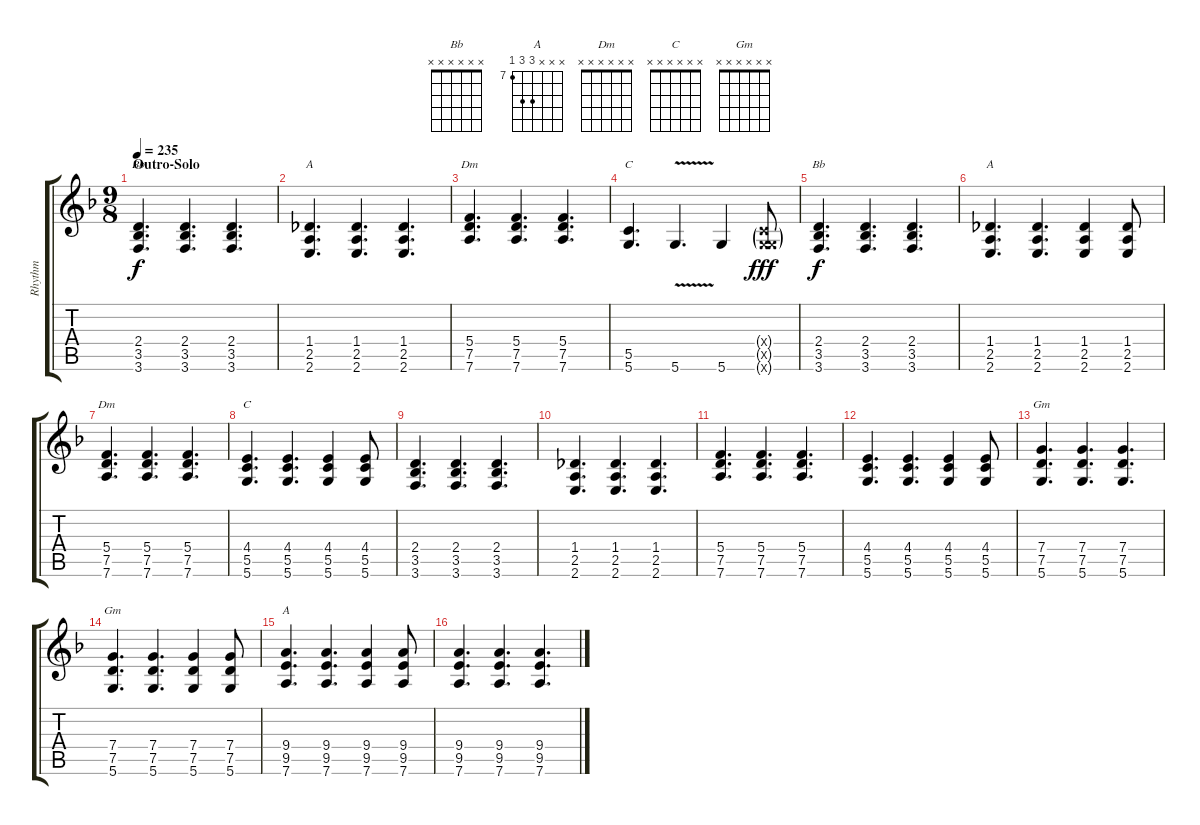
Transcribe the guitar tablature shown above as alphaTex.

\track ("Rhythm" "Rhythm") {instrument overdrivenguitar}
\staff {score tabs}
\tuning (D4 A3 F3 C3 G2 D2) {hide}
\chord ("Bb" x x x 2 3 3)
\chord ("A" x x x 1 2 2)
\chord ("Dm" x x x 5 7 7) {firstfret 5}
\chord ("C" x x x 4 5 5) {firstfret 4}
\chord ("Bb" x x x x x x)
\chord ("A" x x x x x x)
\chord ("Dm" x x x x x x)
\chord ("C" x x x x x x)
\chord ("Gm" x x x 7 7 5) {firstfret 5}
\chord ("Gm" x x x x x x)
\chord ("A" x x x 9 9 7) {firstfret 7}
\ts (9 8)
\section ("" "Outro-Solo")
\tempo 235
\clef g2
\ks dminor
(2.4 3.5 3.6).4{d ch "Bb" dy f instrument overdrivenguitar} (2.4 3.5 3.6).4{d} (2.4 3.5 3.6).4{d} |
(1.4 2.5 2.6).4{d ch "A"} (1.4 2.5 2.6).4{d} (1.4 2.5 2.6).4{d} |
(5.4 7.5 7.6).4{d ch "Dm"} (5.4 7.5 7.6).4{d} (5.4 7.5 7.6).4{d} |
(5.5 5.6).4{d ch "C"} 5.6{v}.4{d} 5.6.4 (0.4{g x} 0.5{g x} 5.6{g x}).8{dy fff} |
(2.4 3.5 3.6).4{d ch "Bb" dy f} (2.4 3.5 3.6).4{d} (2.4 3.5 3.6).4{d} |
(1.4 2.5 2.6).4{d ch "A"} (1.4 2.5 2.6).4{d} (1.4 2.5 2.6).4 (1.4 2.5 2.6).8 |
(5.4 7.5 7.6).4{d ch "Dm"} (5.4 7.5 7.6).4{d} (5.4 7.5 7.6).4{d} |
(4.4 5.5 5.6).4{d ch "C"} (4.4 5.5 5.6).4{d} (4.4 5.5 5.6).4 (4.4 5.5 5.6).8 |
(2.4 3.5 3.6).4{d} (2.4 3.5 3.6).4{d} (2.4 3.5 3.6).4{d} |
(1.4 2.5 2.6).4{d} (1.4 2.5 2.6).4{d} (1.4 2.5 2.6).4{d} |
(5.4 7.5 7.6).4{d} (5.4 7.5 7.6).4{d} (5.4 7.5 7.6).4{d} |
(4.4 5.5 5.6).4{d} (4.4 5.5 5.6).4{d} (4.4 5.5 5.6).4 (4.4 5.5 5.6).8 |
(7.4 7.5 5.6).4{d ch "Gm"} (7.4 7.5 5.6).4{d} (7.4 7.5 5.6).4{d} |
(7.4 7.5 5.6).4{d ch "Gm"} (7.4 7.5 5.6).4{d} (7.4 7.5 5.6).4 (7.4 7.5 5.6).8 |
(9.4 9.5 7.6).4{d ch "A"} (9.4 9.5 7.6).4{d} (9.4 9.5 7.6).4 (9.4 9.5 7.6).8 |
(9.4 9.5 7.6).4{d} (9.4 9.5 7.6).4{d} (9.4 9.5 7.6).4{d}
